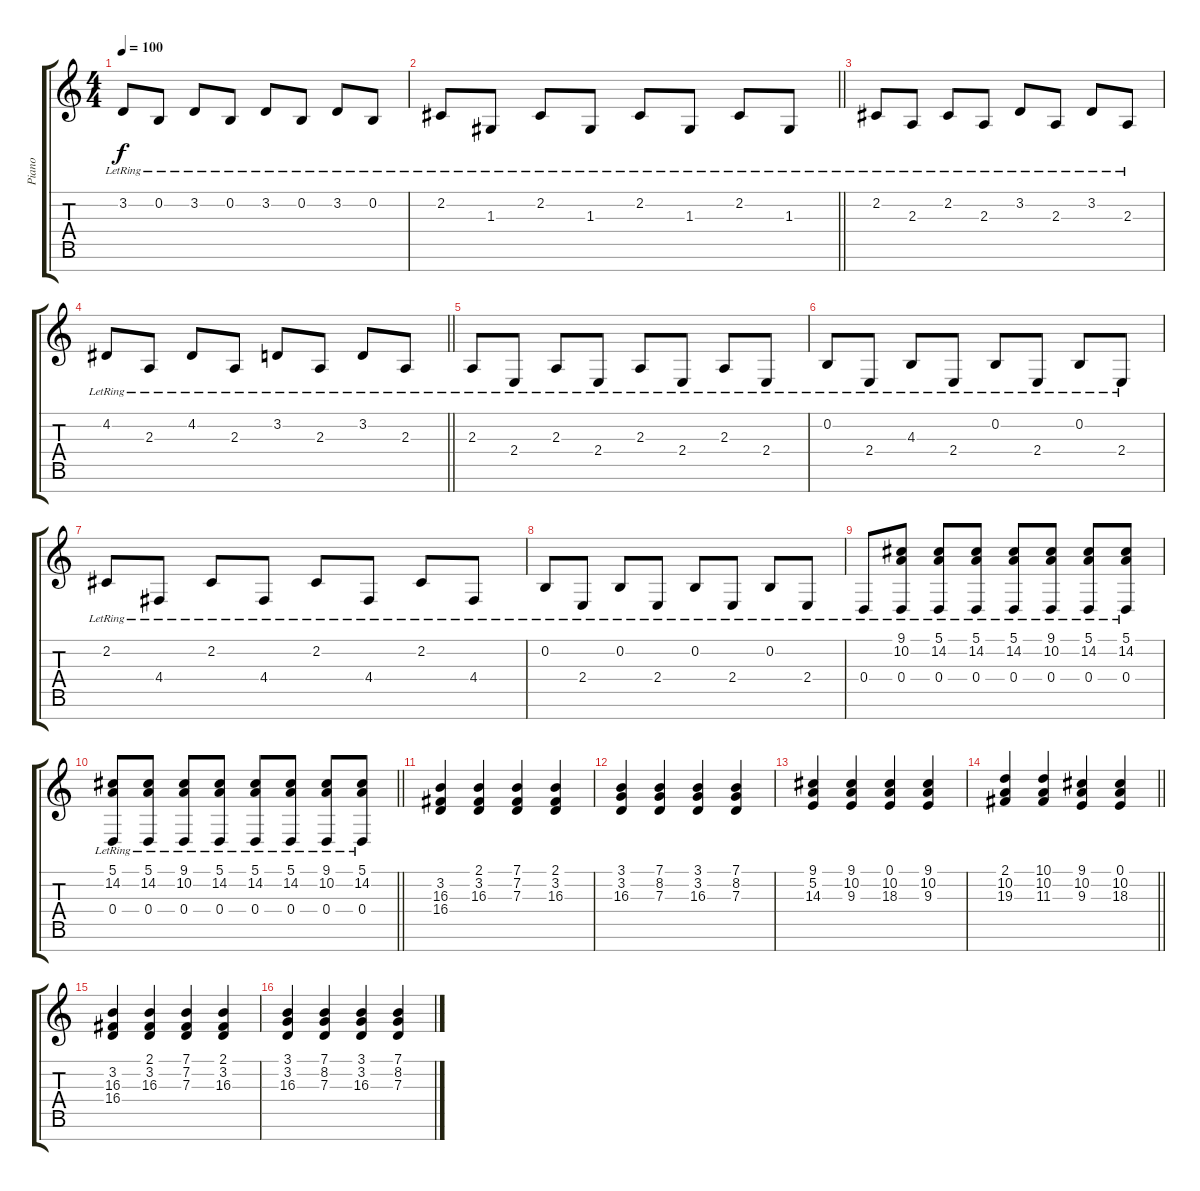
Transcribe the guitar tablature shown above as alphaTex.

\track ("Piano" "Piano") {instrument acousticgrandpiano}
\staff {score tabs}
\tuning (E4 B3 G3 D3 A2 E2 B1) {hide}
\ts (4 4)
\tempo 100
\clef g2
\ks c
3.2{lr}.8{dy f} 0.2{lr}.8 3.2{lr}.8 0.2{lr}.8 3.2{lr}.8 0.2{lr}.8 3.2{lr}.8 0.2{lr}.8 |
\barLineRight lightlight
2.2{lr}.8 1.3{lr}.8 2.2{lr}.8 1.3{lr}.8 2.2{lr}.8 1.3{lr}.8 2.2{lr}.8 1.3{lr}.8 |
2.2{lr}.8 2.3{lr}.8 2.2{lr}.8 2.3{lr}.8 3.2{lr}.8 2.3{lr}.8 3.2{lr}.8 2.3{lr}.8 |
\barLineRight lightlight
4.2{lr}.8 2.3{lr}.8 4.2{lr}.8 2.3{lr}.8 3.2{lr}.8 2.3{lr}.8 3.2{lr}.8 2.3{lr}.8 |
2.3{lr}.8 2.4{lr}.8 2.3{lr}.8 2.4{lr}.8 2.3{lr}.8 2.4{lr}.8 2.3{lr}.8 2.4{lr}.8 |
0.2{lr}.8 2.4{lr}.8 4.3{lr}.8 2.4{lr}.8 0.2{lr}.8 2.4{lr}.8 0.2{lr}.8 2.4{lr}.8 |
2.2{lr}.8 4.4{lr}.8 2.2{lr}.8 4.4{lr}.8 2.2{lr}.8 4.4{lr}.8 2.2{lr}.8 4.4{lr}.8 |
0.2{lr}.8 2.4{lr}.8 0.2{lr}.8 2.4{lr}.8 0.2{lr}.8 2.4{lr}.8 0.2{lr}.8 2.4{lr}.8 |
0.4{lr}.8 (9.1{lr} 10.2{lr} 0.4{lr}).8 (5.1{lr} 14.2{lr} 0.4{lr}).8 (5.1{lr} 14.2{lr} 0.4{lr}).8 (5.1{lr} 14.2{lr} 0.4{lr}).8 (9.1{lr} 10.2{lr} 0.4{lr}).8 (5.1{lr} 14.2{lr} 0.4{lr}).8 (5.1{lr} 14.2{lr} 0.4{lr}).8 |
\barLineRight lightlight
(5.1{lr} 14.2{lr} 0.4{lr}).8 (5.1{lr} 14.2{lr} 0.4{lr}).8 (9.1{lr} 10.2{lr} 0.4{lr}).8 (5.1{lr} 14.2{lr} 0.4{lr}).8 (5.1{lr} 14.2{lr} 0.4{lr}).8 (5.1{lr} 14.2{lr} 0.4{lr}).8 (9.1{lr} 10.2{lr} 0.4{lr}).8 (5.1{lr} 14.2{lr} 0.4{lr}).8 |
(3.2 16.3 16.4).4 (2.1 3.2 16.3).4 (7.1 7.2 7.3).4 (2.1 3.2 16.3).4 |
(3.1 3.2 16.3).4 (7.1 8.2 7.3).4 (3.1 3.2 16.3).4 (7.1 8.2 7.3).4 |
(9.1 5.2 14.3).4 (9.1 10.2 9.3).4 (0.1 10.2 18.3).4 (9.1 10.2 9.3).4 |
\barLineRight lightlight
(2.1 10.2 19.3).4 (10.1 10.2 11.3).4 (9.1 10.2 9.3).4 (0.1 10.2 18.3).4 |
(3.2 16.3 16.4).4 (2.1 3.2 16.3).4 (7.1 7.2 7.3).4 (2.1 3.2 16.3).4 |
(3.1 3.2 16.3).4 (7.1 8.2 7.3).4 (3.1 3.2 16.3).4 (7.1 8.2 7.3).4
